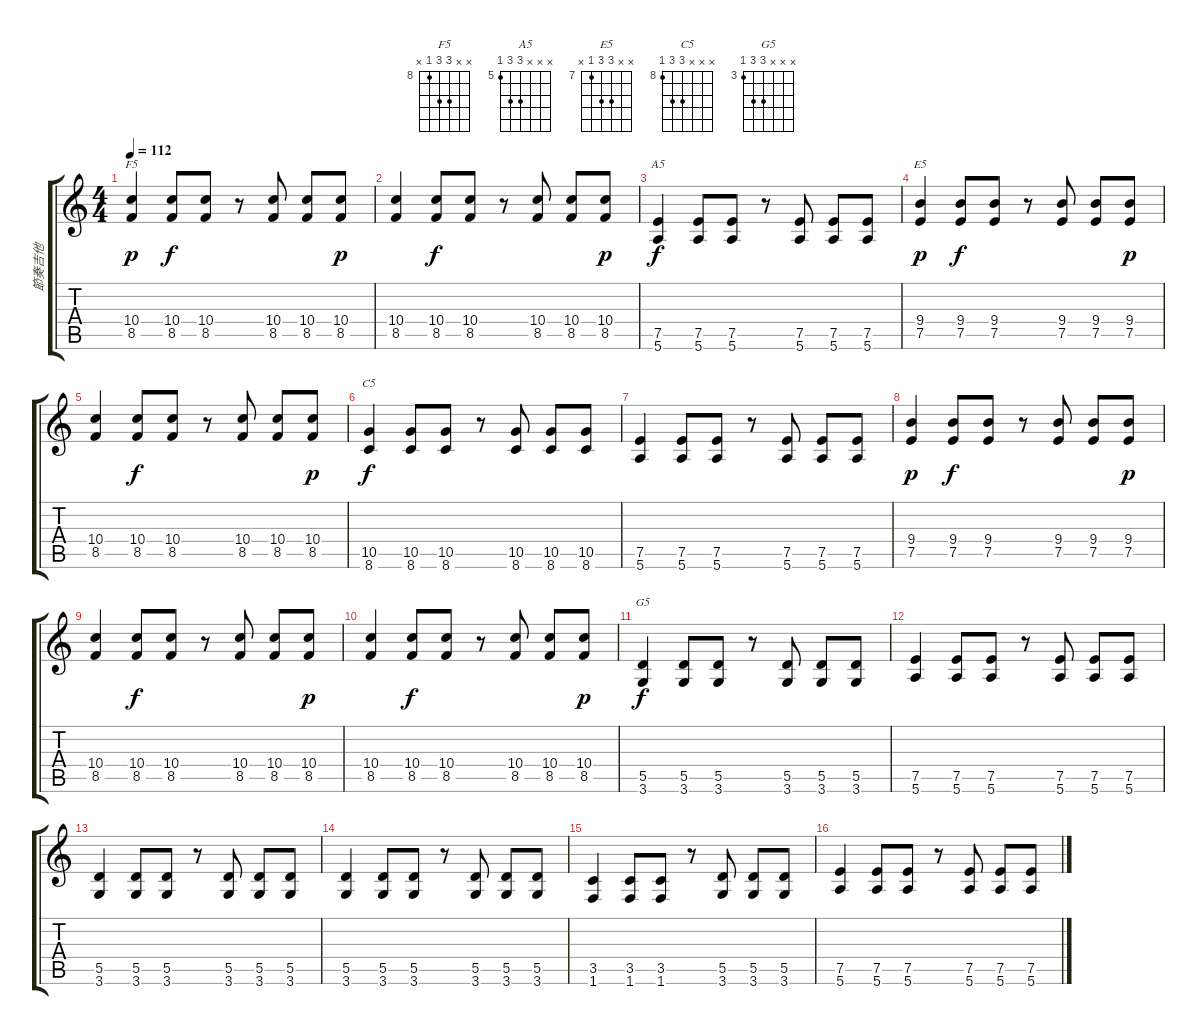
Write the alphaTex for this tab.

\track ("節奏吉他" "節奏吉他") {instrument overdrivenguitar}
\staff {score tabs}
\tuning (E4 B3 G3 D3 A2 E2) {hide}
\chord ("F5" x x 10 10 8 x) {firstfret 8}
\chord ("A5" x x x 7 7 5) {firstfret 5}
\chord ("E5" x x 9 9 7 x) {firstfret 7}
\chord ("C5" x x x 10 10 8) {firstfret 8}
\chord ("G5" x x x 5 5 3) {firstfret 3}
\ts (4 4)
\tempo 112
\clef g2
\ks c
(10.4 8.5).4{ch "F5" dy p instrument overdrivenguitar} (10.4 8.5).8{dy f} (10.4 8.5).8 r.8 (10.4 8.5).8 (10.4 8.5).8 (10.4 8.5).8{dy p} |
(10.4 8.5).4{instrument overdrivenguitar} (10.4 8.5).8{dy f} (10.4 8.5).8 r.8 (10.4 8.5).8 (10.4 8.5).8 (10.4 8.5).8{dy p} |
(7.5 5.6).4{ch "A5" dy f instrument overdrivenguitar} (7.5 5.6).8 (7.5 5.6).8 r.8 (7.5 5.6).8 (7.5 5.6).8 (7.5 5.6).8 |
(9.4 7.5).4{ch "E5" dy p instrument overdrivenguitar} (9.4 7.5).8{dy f} (9.4 7.5).8 r.8 (9.4 7.5).8 (9.4 7.5).8 (9.4 7.5).8{dy p} |
(10.4 8.5).4{instrument overdrivenguitar} (10.4 8.5).8{dy f} (10.4 8.5).8 r.8 (10.4 8.5).8 (10.4 8.5).8 (10.4 8.5).8{dy p} |
(10.5 8.6).4{ch "C5" dy f instrument overdrivenguitar} (10.5 8.6).8 (10.5 8.6).8 r.8 (10.5 8.6).8 (10.5 8.6).8 (10.5 8.6).8 |
(7.5 5.6).4{instrument overdrivenguitar} (7.5 5.6).8 (7.5 5.6).8 r.8 (7.5 5.6).8 (7.5 5.6).8 (7.5 5.6).8 |
(9.4 7.5).4{dy p instrument overdrivenguitar} (9.4 7.5).8{dy f} (9.4 7.5).8 r.8 (9.4 7.5).8 (9.4 7.5).8 (9.4 7.5).8{dy p} |
(10.4 8.5).4{instrument overdrivenguitar} (10.4 8.5).8{dy f} (10.4 8.5).8 r.8 (10.4 8.5).8 (10.4 8.5).8 (10.4 8.5).8{dy p} |
(10.4 8.5).4{instrument overdrivenguitar} (10.4 8.5).8{dy f} (10.4 8.5).8 r.8 (10.4 8.5).8 (10.4 8.5).8 (10.4 8.5).8{dy p} |
(5.5 3.6).4{ch "G5" dy f instrument overdrivenguitar} (5.5 3.6).8 (5.5 3.6).8 r.8 (5.5 3.6).8 (5.5 3.6).8 (5.5 3.6).8 |
(7.5 5.6).4{instrument overdrivenguitar} (7.5 5.6).8 (7.5 5.6).8 r.8 (7.5 5.6).8 (7.5 5.6).8 (7.5 5.6).8 |
(5.5 3.6).4{instrument overdrivenguitar} (5.5 3.6).8 (5.5 3.6).8 r.8 (5.5 3.6).8 (5.5 3.6).8 (5.5 3.6).8 |
(5.5 3.6).4{instrument overdrivenguitar} (5.5 3.6).8 (5.5 3.6).8 r.8 (5.5 3.6).8 (5.5 3.6).8 (5.5 3.6).8 |
(3.5 1.6).4{instrument overdrivenguitar} (3.5 1.6).8 (3.5 1.6).8 r.8 (5.5 3.6).8 (5.5 3.6).8 (5.5 3.6).8 |
(7.5 5.6).4{instrument overdrivenguitar} (7.5 5.6).8 (7.5 5.6).8 r.8 (7.5 5.6).8 (7.5 5.6).8 (7.5 5.6).8
